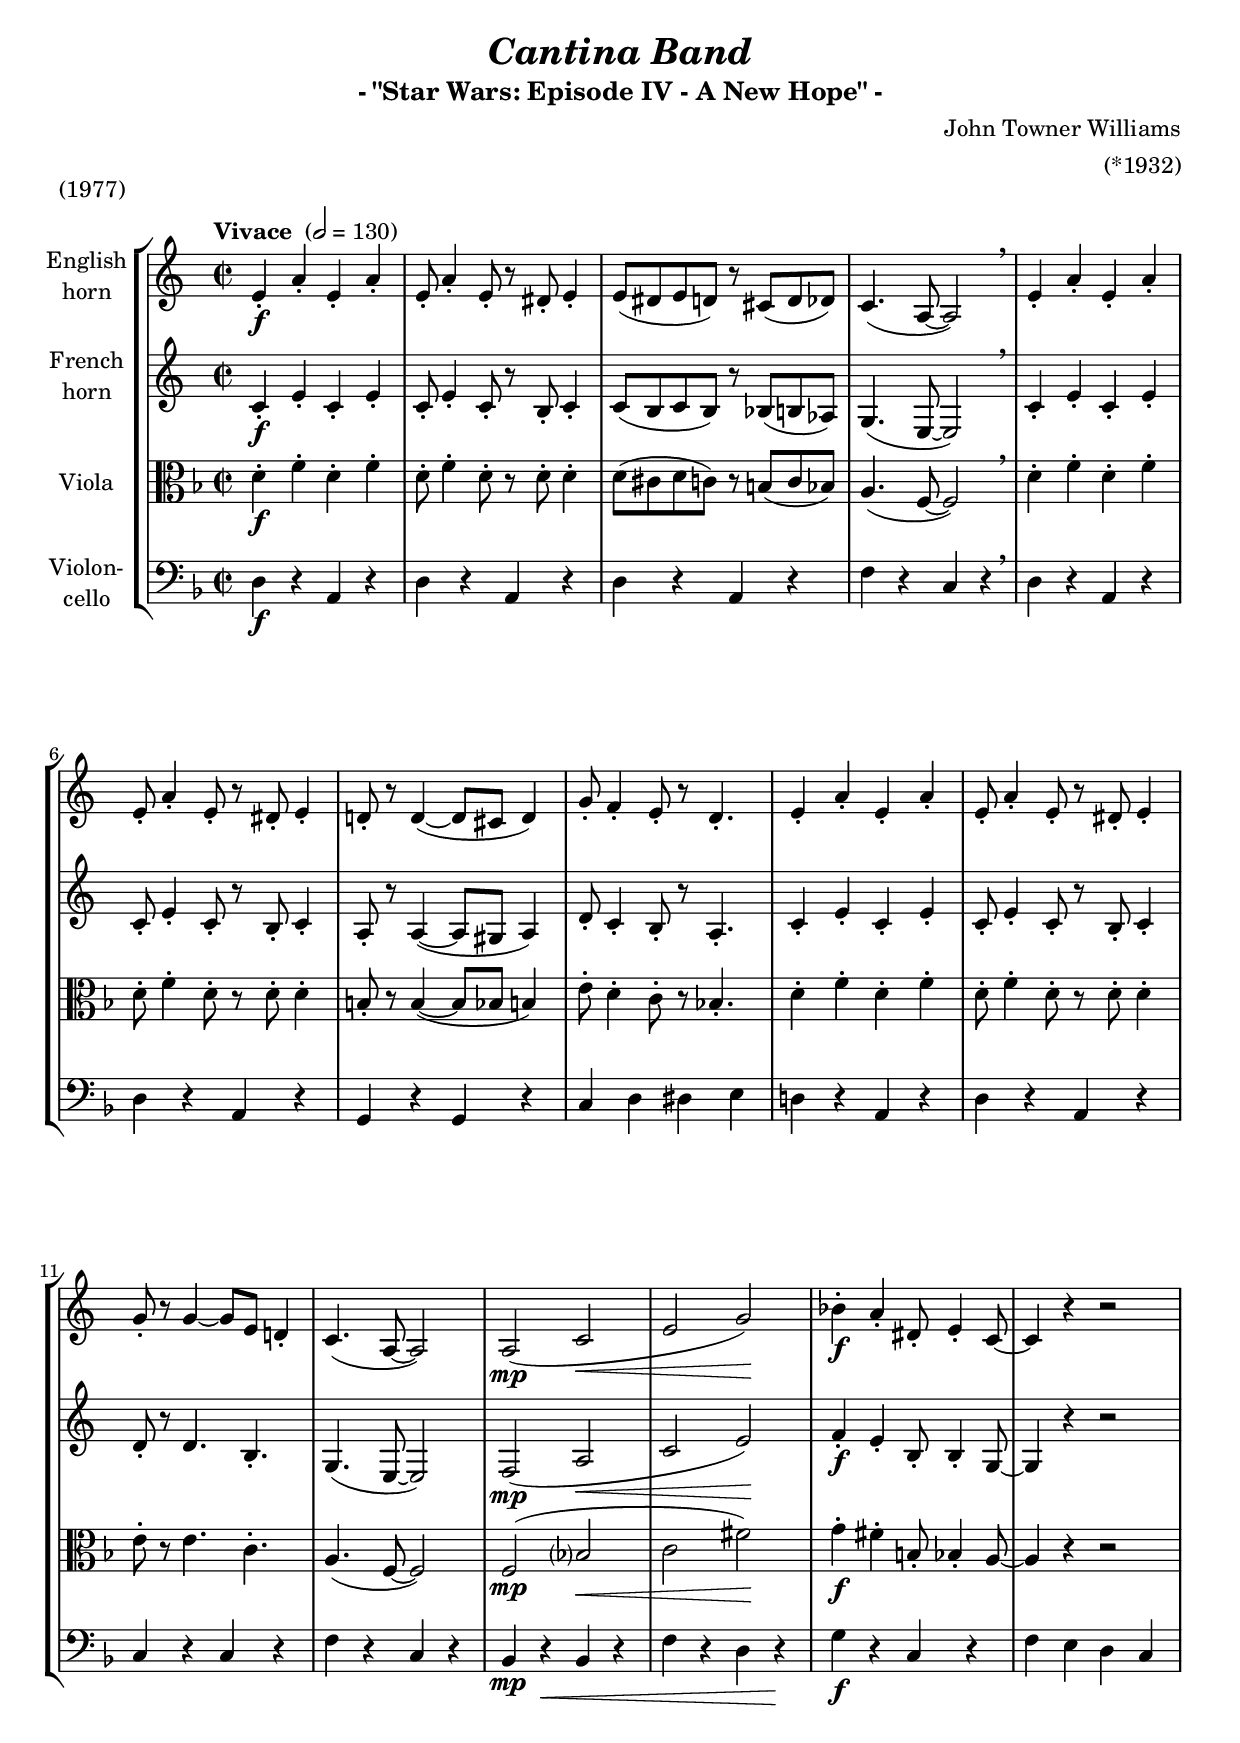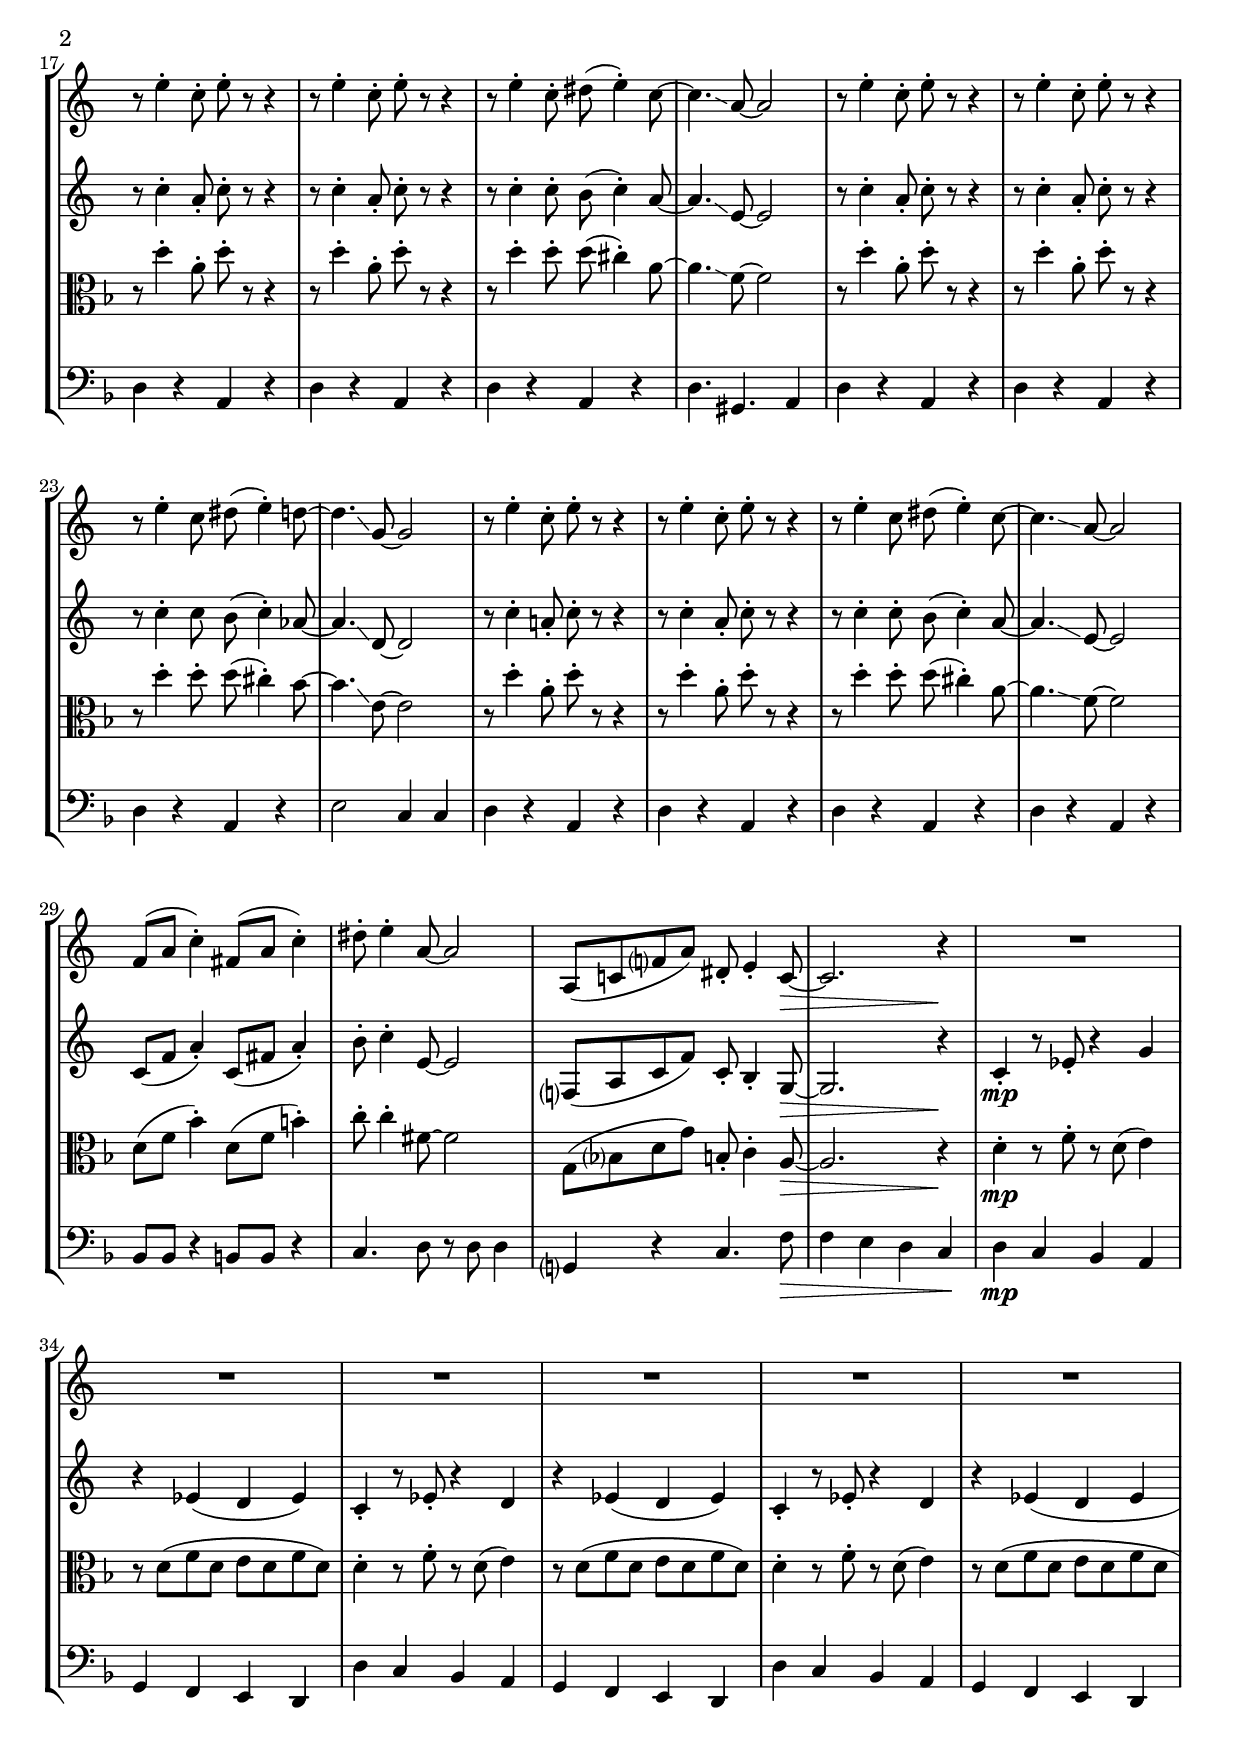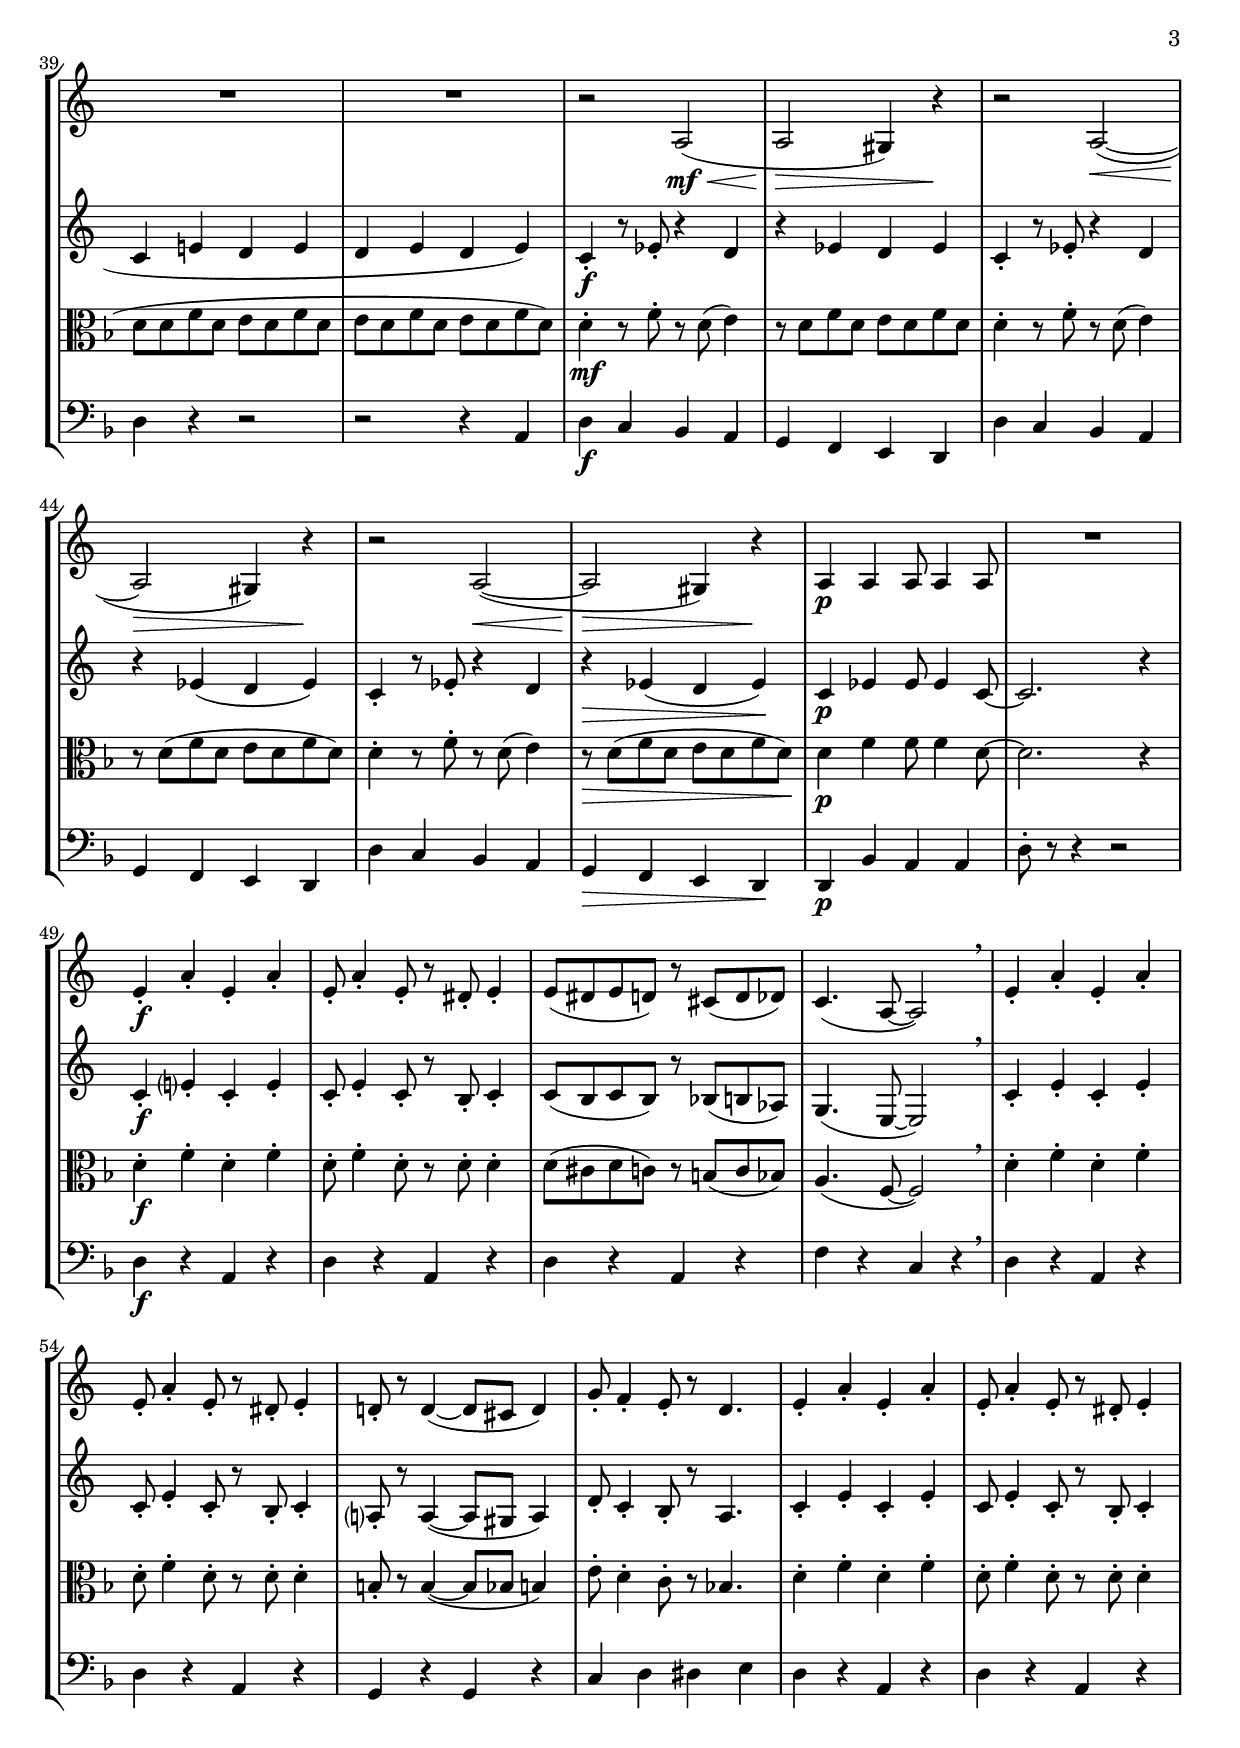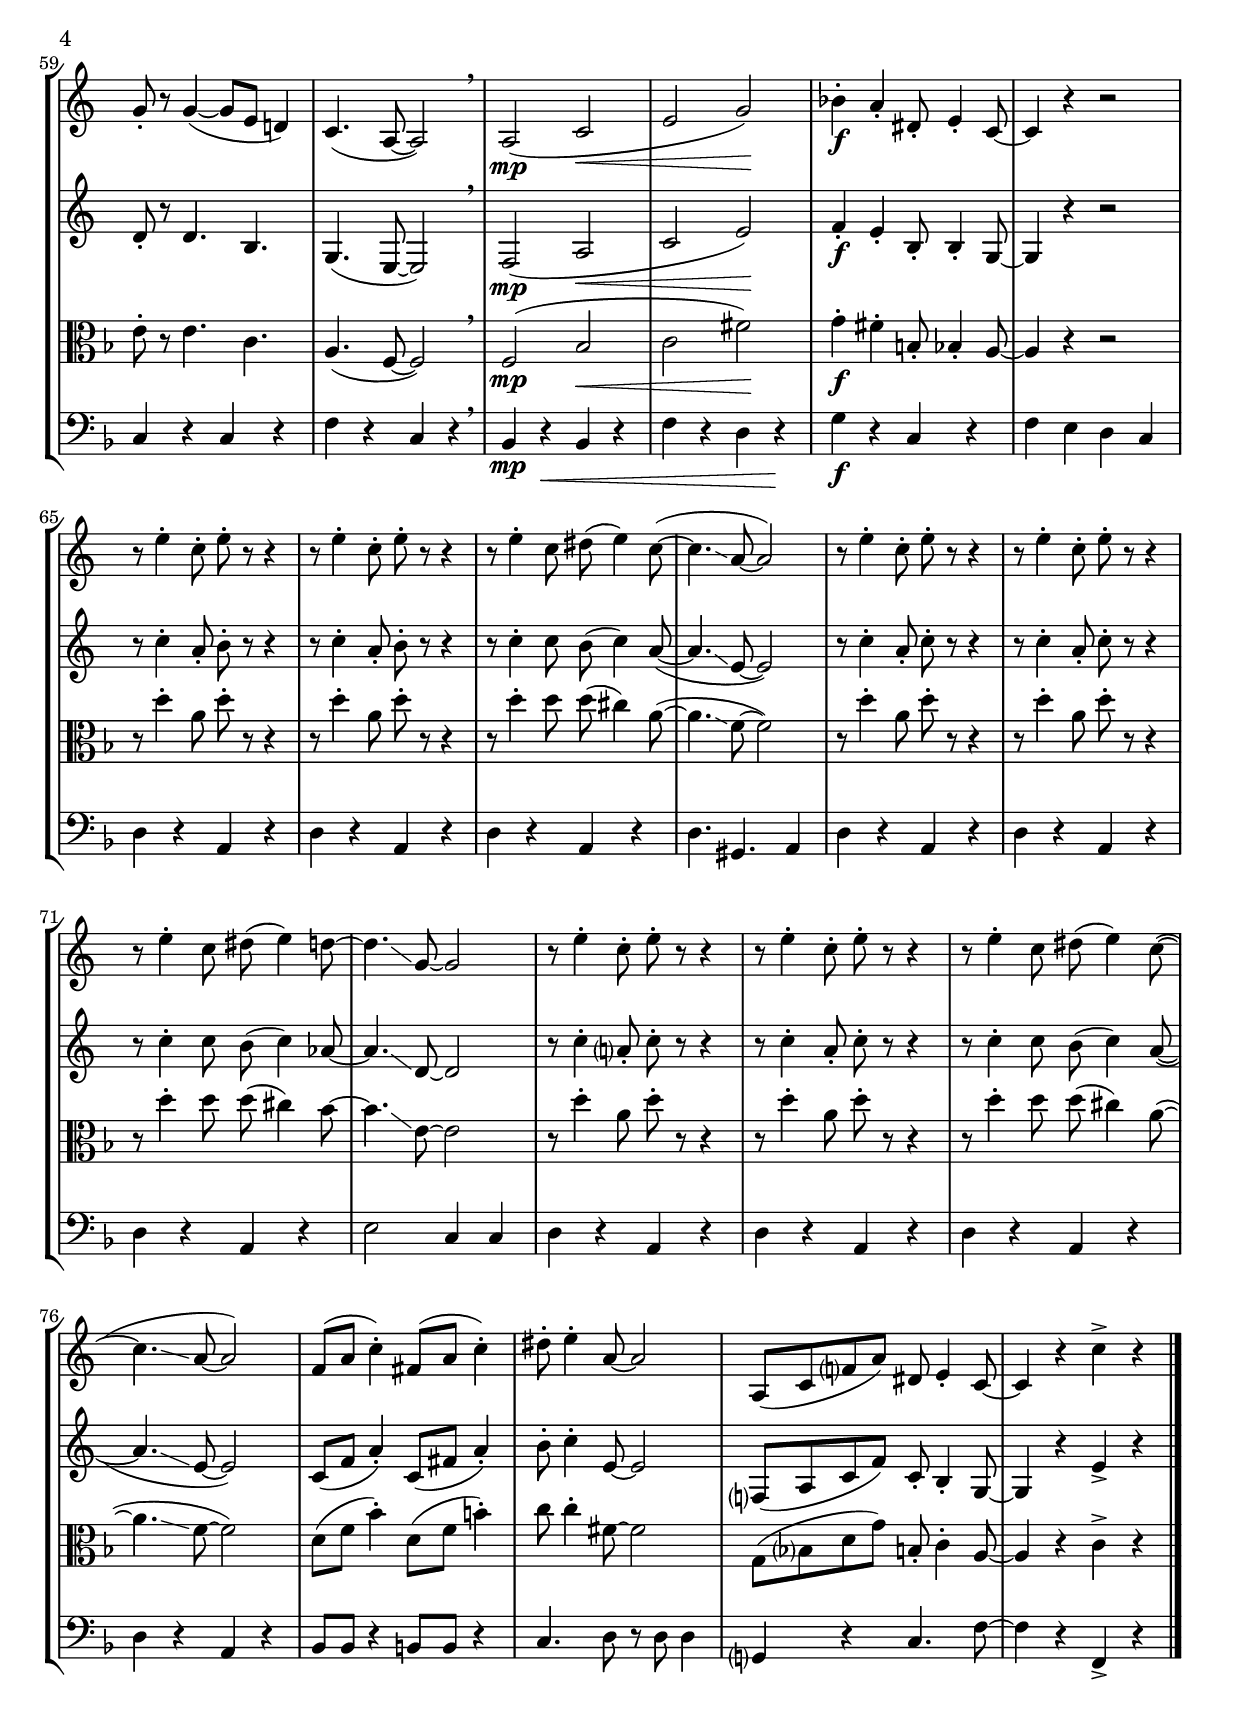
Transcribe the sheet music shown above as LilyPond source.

\version "2.24.0"
\include "deutsch.ly"
  
#(set-global-staff-size 20)

\header {
  title     = \markup \bold \italic "Cantina Band"
  subtitle  = "- \"Star Wars: Episode IV - A New Hope\" -"
  composer  = "John Towner Williams"
  arranger  = "(*1932)"
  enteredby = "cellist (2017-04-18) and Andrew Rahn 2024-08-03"
  piece     = "(1977)"
}

voiceconsts = {
  \key f \major
  \time 2/2
  \clef "treble"
% \numericTimeSignature
  \compressEmptyMeasures
  % Set default beaming for all staves
%  \set Timing.beamExceptions = #'()
%  \set Timing.baseMoment     = #(ly:make-moment 1 4)
%  \set Timing.beatStructure  = 1,1,1
  \tempo "Vivace " 2=130
}

mifl = "english horn"
mikl = "french horn"
mist = "string ensemble 1"
%minstr = "accordion"
miba = "cello"
%miba = "electric bass (pick)"
%miba = "electric bass (finger)"
%milo = "drawbar organ"
milo = "harpsichord"

sest = \markup \italic "sempre staccato"

\version "2.24.0"
va = \relative c'' {
  \voiceconsts

  a4-.\f d-. a-. d-.
  a8-. d4-. a8-. r gis-. a4-.
  a8( gis a g) r fis( g ges)
  f4.( d8~ d2) \breathe
  a'4-. d-. a-. d-.
  a8-. d4-. a8-. r gis-. a4-.
  
  g!8-. r g4(~ g8 fis g4)
  c8-. b4-. a8-. r g4.-.
  a4-. d-. a-. d-.
  a8-. d4-. a8-. r gis-. a4-.
  c8-. r c4~ c8 a g!4-.
  f4.( d8~ d2)
  d(\mp f\<

  a c)\!
  es4-.\f d-. gis,8-. a4-. f8~
  f4 r r2
  r8 a'4-. f8-. a-. r r4
  r8 a4-. f8-. a-. r r4
  r8 a4-. f8-. gis( a4)-. f8~
  f4.\glissando d8~ d2

  r8 a'4-. f8-. a-. r r4
  r8 a4-. f8-. a-. r r4
  r8 a4-. f8 gis( a4)-. g8~
  g4.\glissando c,8~ c2
  r8 a'4-. f8-. a-. r r4
  r8 a4-. f8-. a-. r r4
  r8 a4-. f8 gis( a4)-. f8~

  f4.\glissando d8~ d2
  b8( d f4)-. h,8( d f4)-.
  gis8-. a4-. d,8~ d2
  d,8( f! b? d) gis,-. a4-. f8~\>
  f2. r4\!
  R1*8
  r2 d2(\mf\<
  d\!\> cis4) r\!

  r2 d~(\<
  d\!\> cis4) r\!
  r2 d~(\<
  d\!\> cis4) r\!
  d\p d d8 d4 d8
  R1
  a'4-.\f d-. a-. d-.
  a8-. d4-. a8-. r gis-. a4-.

  a8( gis a g) r fis( g ges)
  f4.( d8~ d2) \breathe
  a'4-. d-. a-. d-.
  a8-. d4-. a8-. r gis-. a4-.
  g!8-. r g4(~ g8 fis g4)
  c8-. b4-. a8-. r g4.

  a4-. d-. a-. d-.
  a8-. d4-. a8-. r gis-. a4-.
  c8-. r c4(~ c8 a g!4)
  f4.( d8~ d2) \breathe
  d2(\mp f\<
  a c)\!
  es4-.\f d-. gis,8-. a4-. f8~
  f4 r r2

  r8 a'4-. f8-. a-. r r4
  r8 a4-. f8-. a-. r r4
  r8 a4-. f8 gis( a4) f8(~
  f4.\glissando d8~ d2)
  r8 a'4-. f8-. a-. r r4
  r8 a 4-. f8-. a-. r r4
  r8 a4-. f8 gis( a4) g8~

  g4.\glissando c,8~ c2
  r8 a'4-. f8-. a-. r r4
  r8 a 4-. f8-. a-. r r4
  r8 a4-. f8 gis( a4) f8(~
  f4.\glissando d8~ d2)
  b8( d f4)-. h,8( d f4)-.
  gis8-. a4-. d,8~ d2
  d,8( f b? d) gis, a4-. f8~
  f4 r f'-> r \bar "|."
}

\version "2.24.0"
vb = \relative c' {
  \voiceconsts

  f4-.\f a-. f-. a-.
  f8-. a4-. f8-. r e-. f4-.
  f8( e f e) r es( e des)
  c4.( a8~ a2) \breathe
  f'4-. a-. f-. a-.
  f8-. a4-. f8-. r e-. f4-.
  
  d8-. r d4(~ d8 cis d4)
  g8-. f4-. e8-. r d4.-.
  f4-. a-. f-. a-.
  f8-. a4-. f8-. r e-. f4-.
  g8-. r g4. e-.
  c( a8~ a2)
  b(\mp d\<

  f a)\!
  b4-.\f a-. e8-. e4-. c8~
  c4 r r2
  r8 f'4-. d8-. f-. r r4
  r8 f4-. d8-. f-. r r4
  r8 f4-. f8-. e( f4)-. d8~
  d4.\glissando a8~ a2
  r8 f'4-. d8-. f-. r r4

  r8 f4-. d8-. f-. r r4
  r8 f4-. f8 e( f4)-. des8~
  des4.\glissando g,8~ g2
  r8 f'4-. d!8-. f-. r r4
  r8 f4-. d8-. f-. r r4
  r8 f4-. f8-. e( f4)-. d8~
  d4.\glissando a8~ a2

  f8( b d4)-. f,8( h d4)-.
  e8-. f4-. a,8~ a2
  b,?8( d f b) f-. e4-. c8~\>
  c2. r4\!
  f4-.\mp  r8 as-. r4 c
  r as( g as)
  f-. r8 as-. r4 g

  r as( g as)
  f-. r8 as-. r4 g
  r as( g as
  f a! g a
  g a g a)
  f-.\f r8 as-. r4 g
  r4 as g as

  f-. r8 as-. r4 g
  r as( g as)
  f-. r8 as-. r4 g
  r\> as( g as)\!
  f\p as as8 as4 f8~
  f2. r4
  f-.\f a?-. f-. a-.

  f8-. a4-. f8-. r e-. f4-.
  f8( e f e) r es( e des)
  c4.( a8~ a2) \breathe
  f'4-. a-. f-. a-.
  f8-. a4-. f8-. r e-. f4-.
  d?8-. r d4(~ d8 cis d4)

  g8-. f4-. e8-. r d4.
  f4-. a-. f-. a-.
  f8 a4-. f8-. r e-. f4-.
  g8-. r g4. e
  c( a8~ a2) \breathe
  b(\mp d\<
  f a)\!

  b4-.\f a-. e8-. e4-. c8~
  c4 r r2
  r8 f'4-. d8-. e-. r r4
  r8 f4-. d8-. e-. r r4
  r8 f4-. f8 e( f4) d8(~
  d4.\glissando a8~ a2)
  r8 f'4-. d8-. f-. r r4

  r8 f4-. d8-. f-. r r4
  r8 f4-. f8 e( f4) des8~
  des4.\glissando g,8~ g2
  r8 f'4-. d?8-. f-. r r4
  r8 f4-. d8-. f-. r r4
  r8 f4-. f8 e( f4) d8(~
  d4.\glissando a8~ a2)

  f8( b d4)-. f,8( h d4)-.
  e8-. f4-. a,8~ a2
  b,?8( d f b) f-. e4-. c8~
  c4 r a'-> r \bar "|."
}

\version "2.24.0"
vc = \relative c' {
  \voiceconsts
  \clef "alto"

  d4-.\f f-. d-. f-.
  d8-. f4-. d8-. r d-. d4-.
  d8( cis d c) r h( c b)
  a4.( f8~ f2) \breathe
  d'4-. f-. d-. f-.
  d8-. f4-. d8-. r d-. d4-.
  
  h8-. r h4(~ h8 b h4)
  e8-. d4-. c8-. r b!4.-.
  d4-. f-. d-. f-.
  d8-. f4-. d8-. r d-. d4-.
  e8-. r e4. c-.
  a( f8~ f2)
  f(\mp b?\<
  c fis)\!

  g4-.\f fis-. h,8-. b4-. a8~
  a4 r r2
  r8 d'4-. a8-. d-. r r4
  r8 d4-. a8-. d-. r r4
  r8 d4-. d8-. d( cis4)-. a8~
  a4.\glissando f8~ f2

  r8 d'4-. a8-. d-. r r4
  r8 d4-. a8-. d-. r r4
  r8 d4-. d8-. d( cis4)-. b8~
  b4.\glissando e,8~ e2
  r8 d'4-. a8-. d-. r r4
  r8 d4-. a8-. d-. r r4
  
  r8 d4-. d8-. d( cis4)-. a8~
  a4.\glissando f8~ f2
  d8( f b4)-. d,8( f h4)-.
  c8-. c4-. fis,8~ fis2
  g,8( b? d g) h,8-. c4-. a8~\>
  a2. r4\!

  d4-.\mp r8 f-. r d( e4)
  r8 d( f d e d f d)
  d4-. r8 f-. r d( e4)
  r8 d( f d e d f d)
  d4-. r8 f-. r d( e4)
  r8 d( f d e d f d
  
  d d f d e d f d
  e d f d e d f d)
  d4-.\mf r8 f-. r d( e4)
  r8 d f d e d f d
  d4-. r8 f-. r d( e4)
  r8 d( f d e d f d)
  
  d4-. r8 f-. r d( e4)
  r8\> d( f d e d f d)\!
  d4\p f f8 f4 d8~
  d2. r4
  d4-.\f f-. d-. f-.
  d8-. f4-. d8-. r d-. d4-.

  d8( cis d c) r h( c b)
  a4.( f8~ f2) \breathe
  d'4-. f-. d-. f-.
  d8-. f4-. d8-. r d-. d4-.
  h8-. r h4(~ h8 b h4)
  e8-. d4-. c8-. r b!4.

  d4-. f-. d-. f-.
  d8-. f4-. d8-. r d-. d4-.
  e8-. r e4. c
  a( f8~ f2) \breathe
  f(\mp b\<
  c fis)\!
  g4-.\f fis-. h,8-. b4-. a8~
  a4 r r2

  r8 d'4-. a8 d-. r r4
  r8 d4-. a8 d-. r r4
  r8 d4-. d8 d( cis4) a8(~
  a4.\glissando f8~ f2)
  r8 d'4-. a8 d-. r r4
  r8 d4-. a8 d-. r r4
  
  r8 d4-. d8 d( cis4) b8~
  b4.\glissando e,8~ e2
  r8 d'4-. a8 d-. r r4
  r8 d4-. a8 d-. r r4  
  r8 d4-. d8 d( cis4) a8(~
  a4.\glissando f8~ f2)

  d8( f b4)-. d,8( f h4)-.
  c8 c4-. fis,8~ fis2
  g,8( b? d g) h,-. c4-. a8~
  a4 r c-> r \bar "|."
}

\version "2.24.0"
vd = \relative c {
  \voiceconsts
  \clef "bass"

  d4\f r a r
  d r a r
  d r a r
  f' r c r \breathe
  d r a r
  d r a r
  g r g r
  c d dis e
  d! r a r

  d r a r
  c r c r
  f r c r
  b\mp r\< b r
  f' r d r\!
  g\f r c, r
  f e d c
  d r a r
  d r a r

  d r a r
  d4. gis, a4
  d r a r
  d r a r
  d r a r
  e'2 c4 c
  d r a r
  d r a r
  d r a r

  d r a r
  b8 b r4 h8 h r4
  c4. d8 r d d4
  g,? r c4. f8\>
  f4 e d c\!
  d\mp c b a
  g f e d
  d' c b a

  g f e d
  d' c b a
  g f e d
  d' r r2
  r r4 a
  d\f c b a
  g f e d
  d' c b a
  g f e d

  d' c b a
  g\> f e d\!
  d\p b' a a
  d8-. r r4 r2
  d4\f r a r
  d r a r
  d r a r
  f' r c r \breathe
  d r a r

  d r a r
  g r g r
  c d dis e
  d r a r
  d r a r
  c r c r
  f r c r \breathe
  b\mp r\< b r
  f' r d r\!

  g\f r c, r
  f e d c
  d r a r
  d r a r
  d r a r
  d4. gis, a4
  d r a r
  d r a r
  d r a r

  e'2 c4 c
  d r a r
  d r a r
  d r a r
  d r a r
  b8 b r4 h8 h r4
  c4. d8 r d d4
  g,? r c4. f8~
  f4 r f,-> r \bar "|."
}


music = \new StaffGroup <<
      \new Staff {
	\set Staff.midiInstrument = \mikl
	\set Staff.instrumentName = \markup \center-column { "English" "horn" }
	\transpose f c { \va }
      }

      \new Staff {
	\set Staff.midiInstrument = \mikl
	\set Staff.instrumentName = \markup \center-column { "French" "horn" }
	\transpose f c { \vb }
      }

      \new Staff {
	\set Staff.midiInstrument = \mikl
	\set Staff.instrumentName = \markup \center-column { "Viola" }
	\transpose f f { \vc }
      }

      \new Staff {
	\set Staff.midiInstrument = \miba
	\set Staff.instrumentName = \markup \center-column { "Violon-" "cello" }
	\transpose f f { \vd }
      }
>>

\book {
  \score {
    \music
    \layout {}
  }

  \score {
    \unfoldRepeats \music

    \midi {
      \context {
        \Score
      }
    }
  }
}
